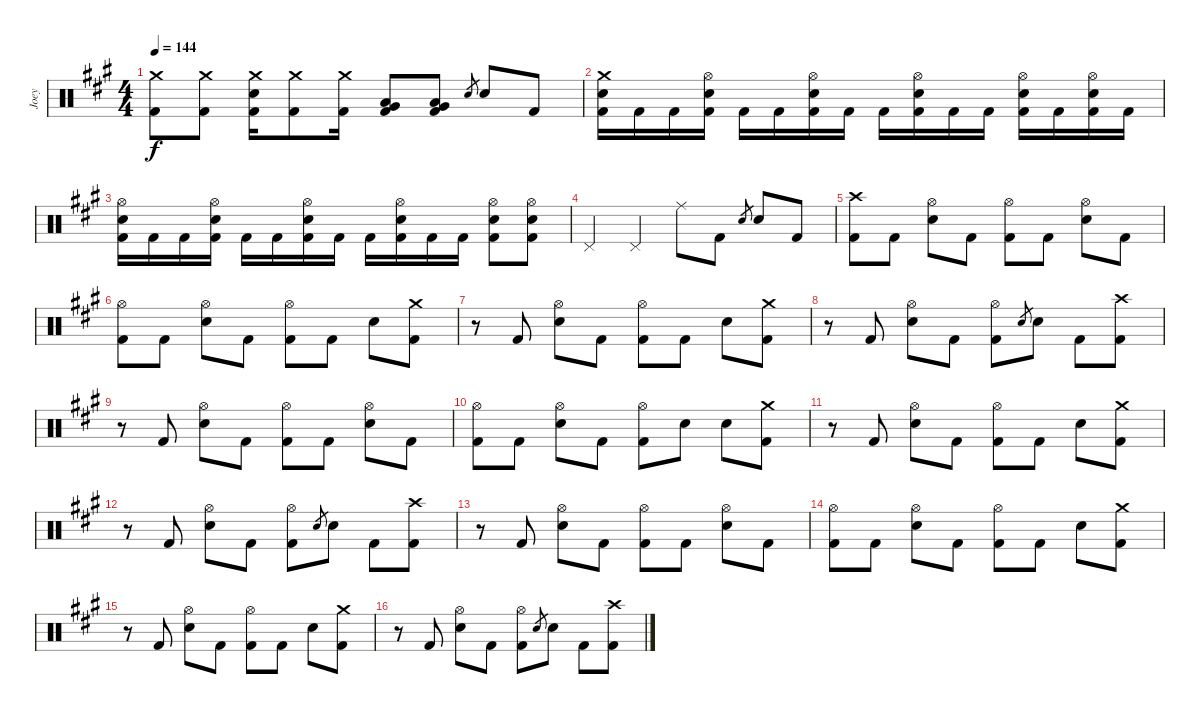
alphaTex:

\track ("Joey" "Joey") {instrument percussion}
\staff {score}
\articulation defaults
\ts (4 4)
\tempo 144
\clef neutral
\ks a
("Crash medium (hit)" "Kick (hit) 2").8{dy f} ("Crash medium (hit)" "Kick (hit) 2").8 ("Crash medium (hit)" "Snare (hit) 2" "Kick (hit) 2").16 ("Crash medium (hit)" "Kick (hit) 2").8 ("Crash medium (hit)" "Kick (hit) 2").16 ("Low Tom (hit)" "Very Low Tom (hit)" "Kick (hit) 2").8 ("Low Tom (hit)" "Very Low Tom (hit)" "Kick (hit) 2").8 "Snare (hit)".8{gr} "Snare (hit) 2".8 "Kick (hit) 2".8 |
("Crash medium (hit)" "Snare (hit) 2" "Kick (hit) 2").16 "Kick (hit) 2".16 "Kick (hit) 2".16 ("Hi-Hat (open)" "Snare (hit) 2" "Kick (hit) 2").16 "Kick (hit) 2".16 "Kick (hit) 2".16 ("Hi-Hat (open)" "Snare (hit) 2" "Kick (hit) 2").16 "Kick (hit) 2".16 "Kick (hit) 2".16 ("Hi-Hat (open)" "Snare (hit) 2" "Kick (hit) 2").16 "Kick (hit) 2".16 "Kick (hit) 2".16 ("Hi-Hat (open)" "Snare (hit) 2" "Kick (hit) 2").16 "Kick (hit) 2".16 ("Hi-Hat (open)" "Snare (hit) 2" "Kick (hit) 2").16 "Kick (hit) 2".16 |
("Hi-Hat (open)" "Snare (hit) 2" "Kick (hit) 2").16 "Kick (hit) 2".16 "Kick (hit) 2".16 ("Hi-Hat (open)" "Snare (hit) 2" "Kick (hit) 2").16 "Kick (hit) 2".16 "Kick (hit) 2".16 ("Hi-Hat (open)" "Snare (hit) 2" "Kick (hit) 2").16 "Kick (hit) 2".16 "Kick (hit) 2".16 ("Hi-Hat (open)" "Snare (hit) 2" "Kick (hit) 2").16 "Kick (hit) 2".16 "Kick (hit) 2".16 ("Hi-Hat (open)" "Snare (hit) 2" "Kick (hit) 2").8 ("Hi-Hat (open)" "Snare (hit) 2" "Kick (hit) 2").8 |
"Pedal Hi-Hat (hit)".4 "Pedal Hi-Hat (hit)".4 "Ride (middle)".8 "Kick (hit) 2".8 "Snare (hit)".8{gr} "Snare (hit) 2".8 "Kick (hit) 2".8 |
("Crash high (hit)" "Kick (hit) 2").8 "Kick (hit) 2".8 ("Hi-Hat (open)" "Snare (hit) 2").8 "Kick (hit) 2".8 ("Hi-Hat (open)" "Kick (hit) 2").8 "Kick (hit) 2".8 ("Hi-Hat (open)" "Snare (hit) 2").8 "Kick (hit) 2".8 |
("Hi-Hat (open)" "Kick (hit) 2").8 "Kick (hit) 2".8 ("Hi-Hat (open)" "Snare (hit) 2").8 "Kick (hit) 2".8 ("Hi-Hat (open)" "Kick (hit) 2").8 "Kick (hit) 2".8 "Snare (hit) 2".8 ("Crash medium (hit)" "Kick (hit) 2").8 |
r.8 "Kick (hit) 2".8 ("Hi-Hat (open)" "Snare (hit) 2").8 "Kick (hit) 2".8 ("Hi-Hat (open)" "Kick (hit) 2").8 "Kick (hit) 2".8 "Snare (hit) 2".8 ("Crash medium (hit)" "Kick (hit) 2").8 |
r.8 "Kick (hit) 2".8 ("Hi-Hat (open)" "Snare (hit) 2").8 "Kick (hit) 2".8 ("Hi-Hat (open)" "Kick (hit) 2").8 "Snare (hit)".8{gr} "Snare (hit) 2".8 "Kick (hit) 2".8 ("Crash high (hit)" "Kick (hit) 2").8 |
r.8 "Kick (hit) 2".8 ("Hi-Hat (open)" "Snare (hit) 2").8 "Kick (hit) 2".8 ("Hi-Hat (open)" "Kick (hit) 2").8 "Kick (hit) 2".8 ("Hi-Hat (open)" "Snare (hit) 2").8 "Kick (hit) 2".8 |
("Hi-Hat (open)" "Kick (hit) 2").8 "Kick (hit) 2".8 ("Hi-Hat (open)" "Snare (hit) 2").8 "Kick (hit) 2".8 ("Hi-Hat (open)" "Kick (hit) 2").8 "Snare (hit) 2".8 "Snare (hit) 2".8 ("Crash medium (hit)" "Kick (hit) 2").8 |
r.8 "Kick (hit) 2".8 ("Hi-Hat (open)" "Snare (hit) 2").8 "Kick (hit) 2".8 ("Hi-Hat (open)" "Kick (hit) 2").8 "Kick (hit) 2".8 "Snare (hit) 2".8 ("Crash medium (hit)" "Kick (hit) 2").8 |
r.8 "Kick (hit) 2".8 ("Hi-Hat (open)" "Snare (hit) 2").8 "Kick (hit) 2".8 ("Hi-Hat (open)" "Kick (hit) 2").8 "Snare (hit)".8{gr} "Snare (hit) 2".8 "Kick (hit) 2".8 ("Crash high (hit)" "Kick (hit) 2").8 |
r.8 "Kick (hit) 2".8 ("Hi-Hat (open)" "Snare (hit) 2").8 "Kick (hit) 2".8 ("Hi-Hat (open)" "Kick (hit) 2").8 "Kick (hit) 2".8 ("Hi-Hat (open)" "Snare (hit) 2").8 "Kick (hit) 2".8 |
("Hi-Hat (open)" "Kick (hit) 2").8 "Kick (hit) 2".8 ("Hi-Hat (open)" "Snare (hit) 2").8 "Kick (hit) 2".8 ("Hi-Hat (open)" "Kick (hit) 2").8 "Kick (hit) 2".8 "Snare (hit) 2".8 ("Crash medium (hit)" "Kick (hit) 2").8 |
r.8 "Kick (hit) 2".8 ("Hi-Hat (open)" "Snare (hit) 2").8 "Kick (hit) 2".8 ("Hi-Hat (open)" "Kick (hit) 2").8 "Kick (hit) 2".8 "Snare (hit) 2".8 ("Crash medium (hit)" "Kick (hit) 2").8 |
r.8 "Kick (hit) 2".8 ("Hi-Hat (open)" "Snare (hit) 2").8 "Kick (hit) 2".8 ("Hi-Hat (open)" "Kick (hit) 2").8 "Snare (hit)".8{gr} "Snare (hit) 2".8 "Kick (hit) 2".8 ("Crash high (hit)" "Kick (hit) 2").8
